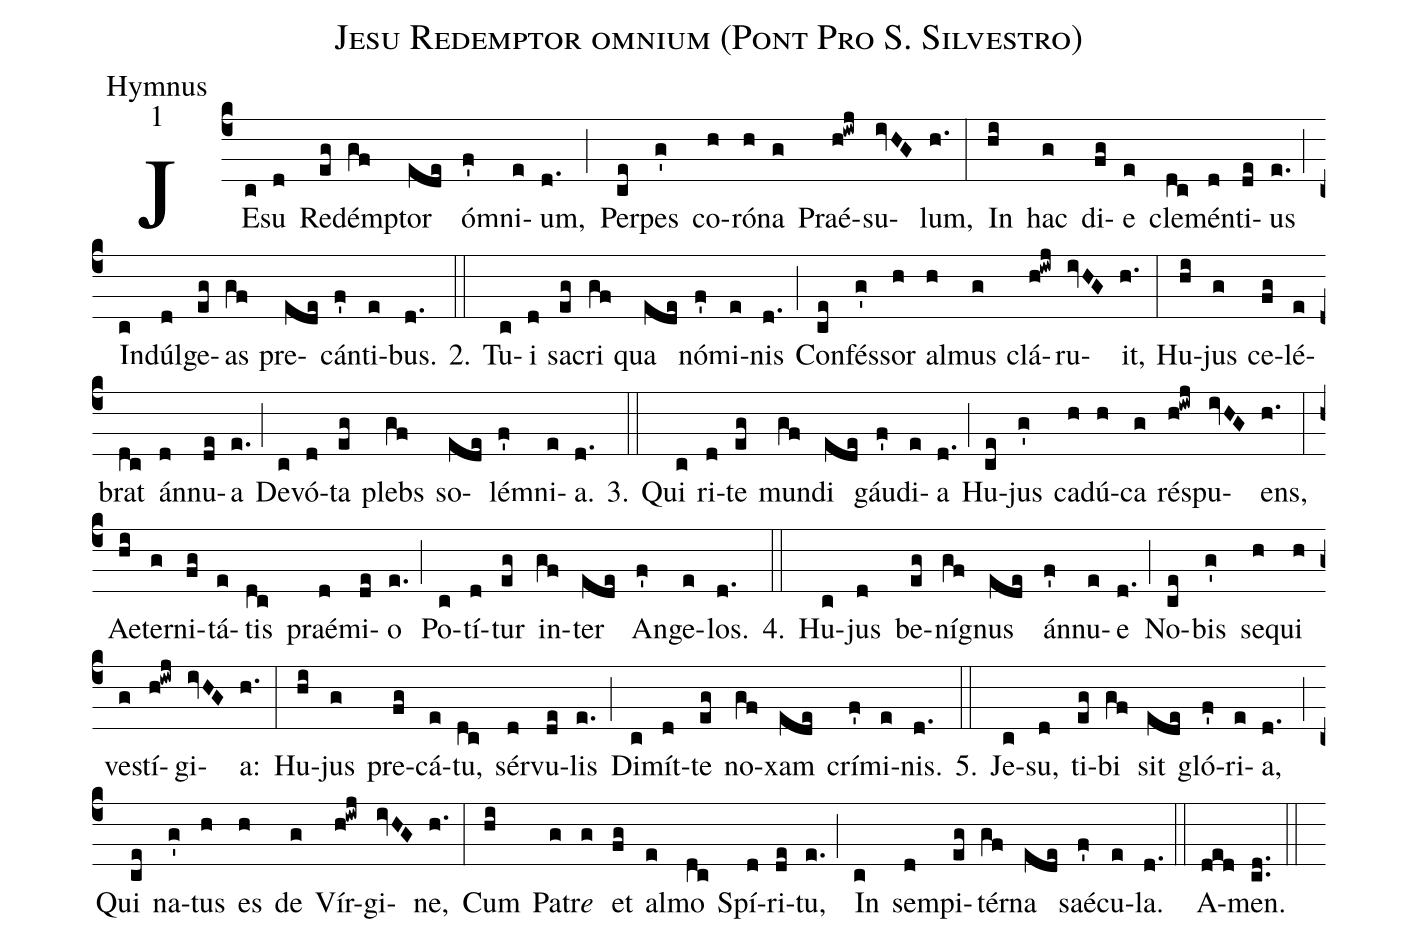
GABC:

name:Jesu Redemptor omnium (Pont Pro S. Silvestro);
office-part:Hymnus;
mode:1;
%%
(c4) JE(c)su(d) Re(eg)démp(gf)tor(ede) ó(f')mni(e)um,(d.) (;) Per(ce)pes(g') co(h)ró(h)na(g) Praé(h!iwj)su(ivHG)lum,(h.) (:) In(hi) hac(g) di(fg)e(e) cle(dc)mén(d)ti(de)us(e.) (;) In(c)dúl(d)ge(eg)as(gf) pre(ede)cán(f')ti(e)bus.(d.) 2.(::) Tu(c)i(d) sa(eg)cri(gf) qua(ede) nó(f')mi(e)nis(d.) (;) Con(ce)fés(g')sor(h) al(h)mus(g) clá(h!iwj)ru(ivHG)it,(h.) (:) Hu(hi)jus(g) ce(fg)lé(e)brat(dc) án(d)nu(de)a(e.) (;) De(c)vó(d)ta(eg) plebs(gf) so(ede)lé(f')mni(e)a.(d.) 3.(::) Qui(c) ri(d)te(eg) mun(gf)di(ede) gáu(f')di(e)a(d.) (;) Hu(ce)jus(g') ca(h)dú(h)ca(g) ré(h!iwj)spu(ivHG)ens,(h.) (:) Ae(hi)ter(g)ni(fg)tá(e)tis(dc) praé(d)mi(de)o(e.) (;) Po(c)tí(d)tur(eg) in(gf)ter(ede) An(f')ge(e)los.(d.) 4.(::) Hu(c)jus(d) be(eg)ní(gf)gnus(ede) án(f')nu(e)e(d.) (;) No(ce)bis(g') se(h)qui(h) ve(g)stí(h!iwj)gi(ivHG)a:(h.) (:) Hu(hi)jus(g) pre(fg)cá(e)tu,(dc) sér(d)vu(de)lis(e.) (;) Di(c)mít(d)te(eg) no(gf)xam(ede) crí(f')mi(e)nis.(d.) 5.(::) Je(c)su,(d) ti(eg)bi(gf) sit(ede) gló(f')ri(e)a,(d.) (;) Qui(ce) na(g')tus(h) es(h) de(g) Vír(h!iwj)gi(ivHG)ne,(h.) (:) Cum(hi) Pa(g)tr<i>e</i>(g) et(fg) al(e)mo(dc) Spí(d)ri(de)tu,(e.) (;) In(c) sem(d)pi(eg)tér(gf)na(ede) saé(f')cu(e)la.(d.) (::) A(ded)men.(cd..) (::)
